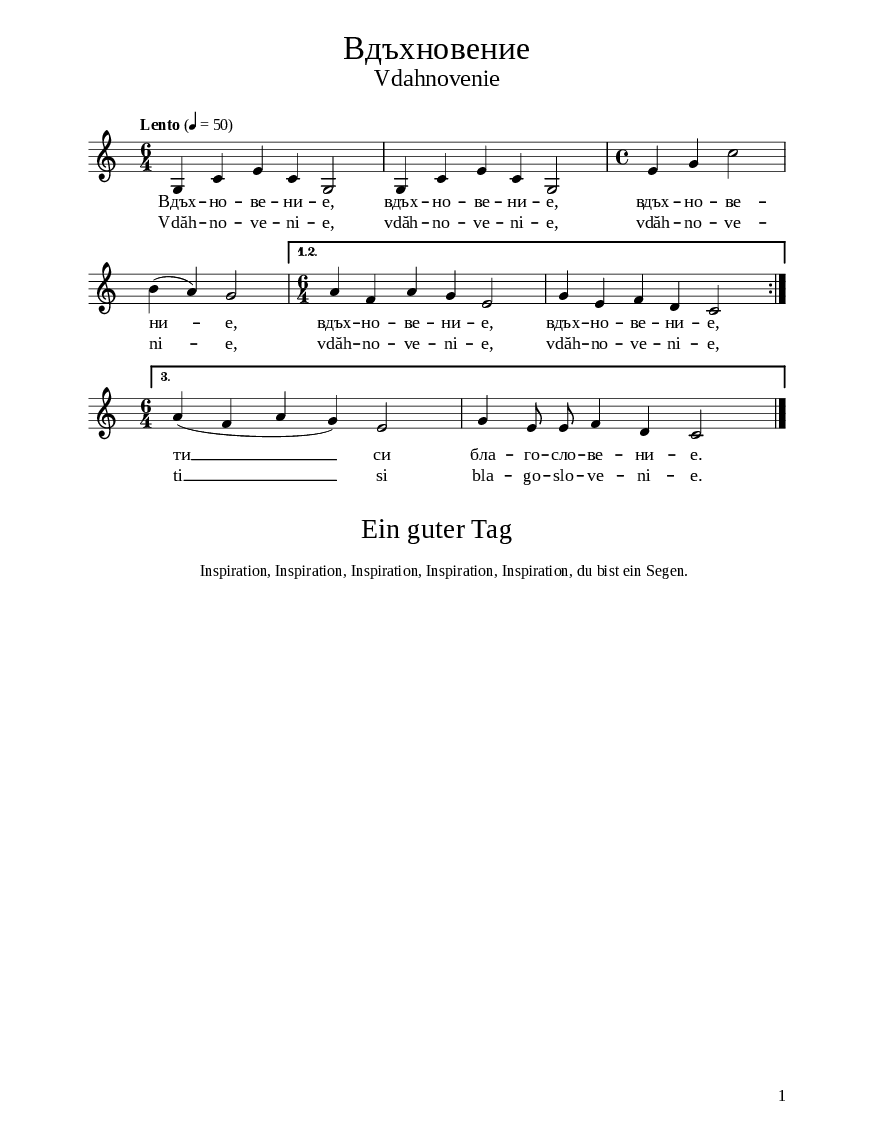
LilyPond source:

\version "2.24.2"

% include paper part and global functions
\include "include/globals.ily"

\bookpart {
  \label #'ref095
  \tocItem \markup "Вдъхновение – Vdăhnovenie"
  \include "include/bookpart-paper.ily"
  \score {
    \include "include/score-layout.ily"


    \new Voice \absolute  {
      \clef treble
      \key c \major
      \time 6/4
      \tempoFunc "Lento" 4 "50"
      \autoBeamOff
      \repeat volta 3 {
        g4 c' e' c' g2 | g4 c' e' c' g2 | \time 4/4  e'4 g' c''2 \break |

        b'4 ( a' ) g'2 | \time 6/4
      } \alternative {
        { a'4 f' a' g' e'2 | g'4 e' f' d' c'2 | \break }
        {
          \once \override Score.TimeSignature.break-visibility = ##(#f #f #t)
          \time 6/4 a'4 ( f' a' g' ) e'2 |  g'4 e'8 e' f'4 d' c'2
        }
      }
      \bar "|."
    }

    \addlyrics {
      Вдъх -- но -- ве -- ни -- е,
      вдъх -- но -- ве -- ни -- е,
      вдъх -- но -- ве -- ни -- е, вдъх -- но -- ве -- ни -- е,
      вдъх -- но -- ве -- ни -- е, ти __ си бла -- го --
      сло -- ве -- ни -- е.

    }
    
   \addlyrics {
      Vdăh -- no -- ve -- ni -- e,
      vdăh -- no -- ve -- ni -- e,
      vdăh -- no -- ve -- ni -- e, vdăh -- no -- ve -- ni -- e,
      vdăh -- no -- ve -- ni -- e, ti __ si bla -- go --
      slo -- ve -- ni -- e.

    }


    \header {
      title = \titleFunc "Вдъхновение" "Vdahnovenie"
    }

    \midi{}

  } % score

  
  

  % include foreign translation(s) of the song
  \version "2.24.4"

\markup \fill-line { \fontsize #deTitleFontSize "Ein guter Tag" }
\markup \null
\markup \null

\markup \abs-fontsize #11 \override #`(baseline-skip . ,bgCoupletBaselineSkip) {
  \fill-line {
    \hspace #0.1
    \column {
      \line {
        \bold "  "
        \column {
           "Inspiration, Inspiration, Inspiration, Inspiration, Inspiration, du bist ein Segen."
        }
      }
    }\hspace #0.1
  }
}


} % bookpart
